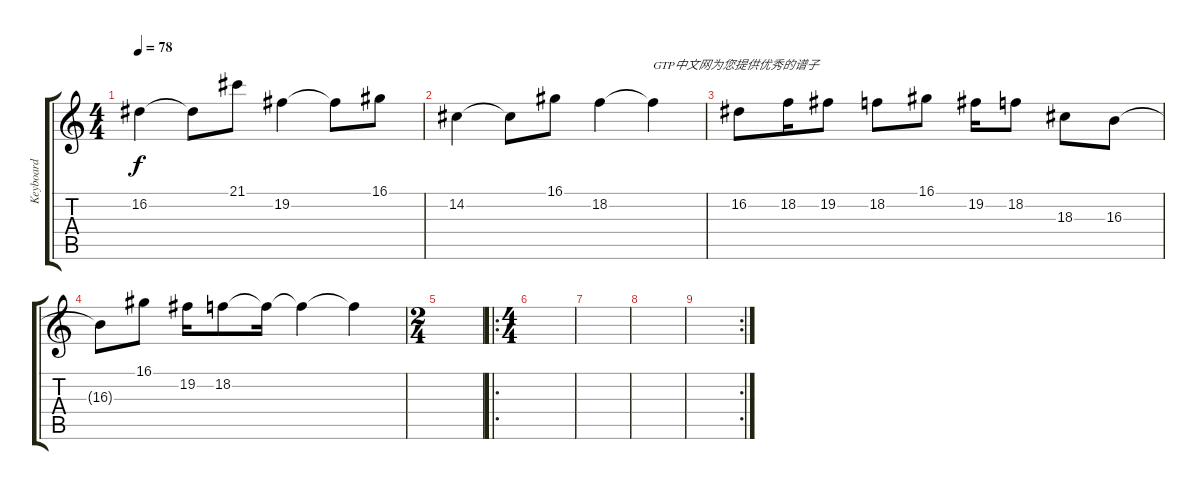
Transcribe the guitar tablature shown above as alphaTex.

\track ("Keyboard" "Keyboard") {instrument brightacousticpiano}
\staff {score tabs}
\tuning (E4 B3 G3 D3 A2 E2) {hide}
\ts (4 4)
\tempo 78
\clef g2
\ks c
16.2.4{dy f instrument brightacousticpiano} 16.2{t}.8 21.1.8 19.2.4 19.2{t}.8 16.1.8 |
14.2.4 14.2{t}.8 16.1.8 18.2.4 18.2{t}.4{txt "GTP中文网为您提供优秀的谱子"} |
16.2.8 18.2.16 19.2.8 18.2.8 16.1.8 19.2.16 18.2.8 18.3.8 16.3.8 |
16.3{t}.8 16.1.8 19.2.16 18.2.8 18.2{t}.16 18.2{t}.4 18.2{t}.4 |
\ts (2 4)
|
\ro
\ts (4 4)
|
|
|
\rc 2
